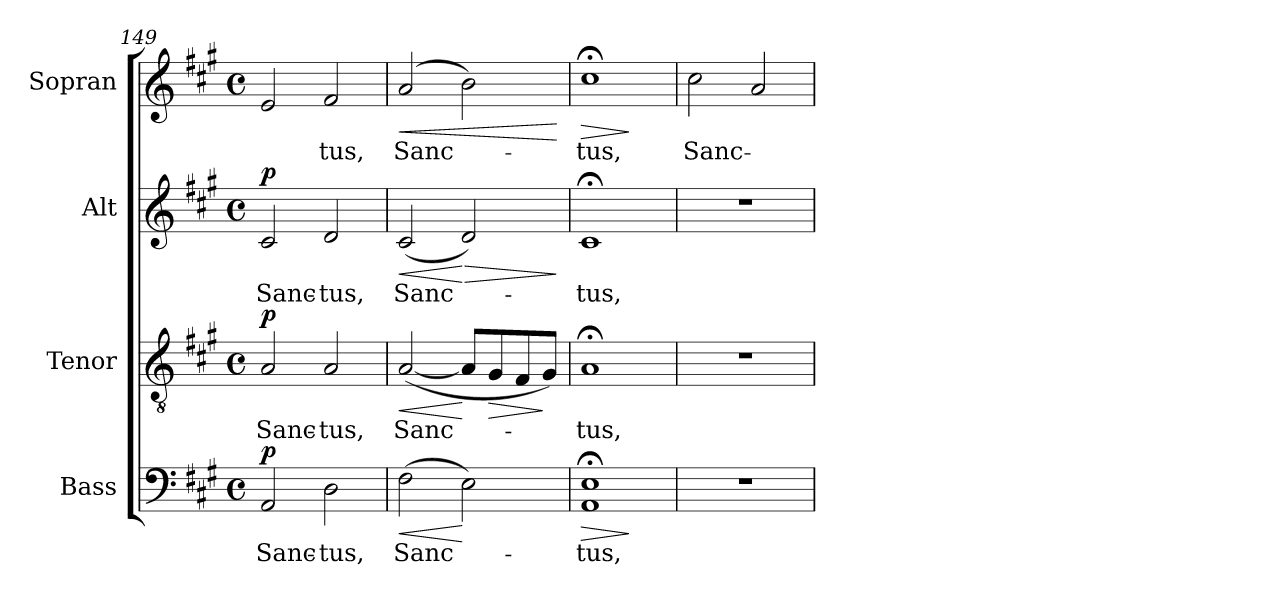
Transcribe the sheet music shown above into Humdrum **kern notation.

**kern	**text	**dynam	**kern	**text	**dynam	**kern	**text	**dynam	**kern	**text	**dynam
*part4	*part4	*part4	*part3	*part3	*part3	*part2	*part2	*part2	*part1	*part1	*part1
*staff4	*staff4	*staff4	*staff3	*staff3	*staff3	*staff2	*staff2	*staff2	*staff1	*staff1	*staff1
*I"Bass	*	*	*I"Tenor	*	*	*I"Alt	*	*	*I"Sopran	*	*
*I'B.	*	*	*I'T.	*	*	*I'A.	*	*	*I'S.	*	*
*clefF4	*	*	*clefGv2	*	*	*clefG2	*	*	*clefG2	*	*
*k[f#c#g#]	*	*	*k[f#c#g#]	*	*	*k[f#c#g#]	*	*	*k[f#c#g#]	*	*
*A:	*	*	*A:	*	*	*A:	*	*	*A:	*	*
*M4/4	*	*	*M4/4	*	*	*M4/4	*	*	*M4/4	*	*
*met(c)	*	*	*met(c)	*	*	*met(c)	*	*	*met(c)	*	*
=149	=149	=149	=149	=149	=149	=149	=149	=149	=149	=149	=149
!	!LO:LY:b	!LO:DY:a	!	!LO:LY:b	!LO:DY:a	!	!LO:LY:b	!LO:DY:a	!	!	!
2AA/	Sanc-	p	2A/	Sanc-	p	2c#/	Sanc-	p	2e/	.	.
!	!LO:LY:b	!	!	!LO:LY:b	!	!	!LO:LY:b	!	!	!LO:LY:b	!
2D\	-tus,	.	2A/	-tus,	.	2d/	-tus,	.	2f#/	-tus,	.
=150	=150	=150	=150	=150	=150	=150	=150	=150	=150	=150	=150
!	!LO:LY:b	!LO:HP:b	!	!LO:LY:b	!LO:HP:b	!	!LO:LY:b	!LO:HP:b	!	!LO:LY:b	!LO:HP:b
(>2F#\	Sanc-	<	(<[2A/	Sanc-	<	(<2c#/	Sanc-	<	(2a/	Sanc-	<
!	!	!	!	!	!	!	!	!LO:HP:n=1:b	!	!	!
2E\)	.	[	8A/L]	.	[	2d/)	.	[ >	2b\)	.	.
!	!	!	!	!	!LO:HP:b	!	!	!	!	!	!
.	.	.	8G#/	.	>	.	.	.	.	.	.
.	.	.	8F#/	.	.	.	.	.	.	.	.
.	.	.	8G#/J)	.	]	.	.	.	.	.	.
.	.	.	.	.	.	.	.	]	.	.	[
=151	=151	=151	=151	=151	=151	=151	=151	=151	=151	=151	=151
!	!LO:LY:b	!LO:HP:b	!	!LO:LY:b	!	!	!LO:LY:b	!	!	!LO:LY:b	!LO:HP:b
1AA;< 1E;<	-tus,	>	1A;<	-tus,	.	1c#;<	-tus,	.	1cc#;<	-tus,	>
.	.	]	.	.	.	.	.	.	.	.	]
=152	=152	=152	=152	=152	=152	=152	=152	=152	=152	=152	=152
!	!	!	!	!	!	!	!	!	!	!LO:LY:b	!
1r	.	.	1r	.	.	1r	.	.	2cc#\	Sanc-	.
.	.	.	.	.	.	.	.	.	2a/	.	.
=	=	=	=	=	=	=	=	=	=	=	=
*-	*-	*-	*-	*-	*-	*-	*-	*-	*-	*-	*-
